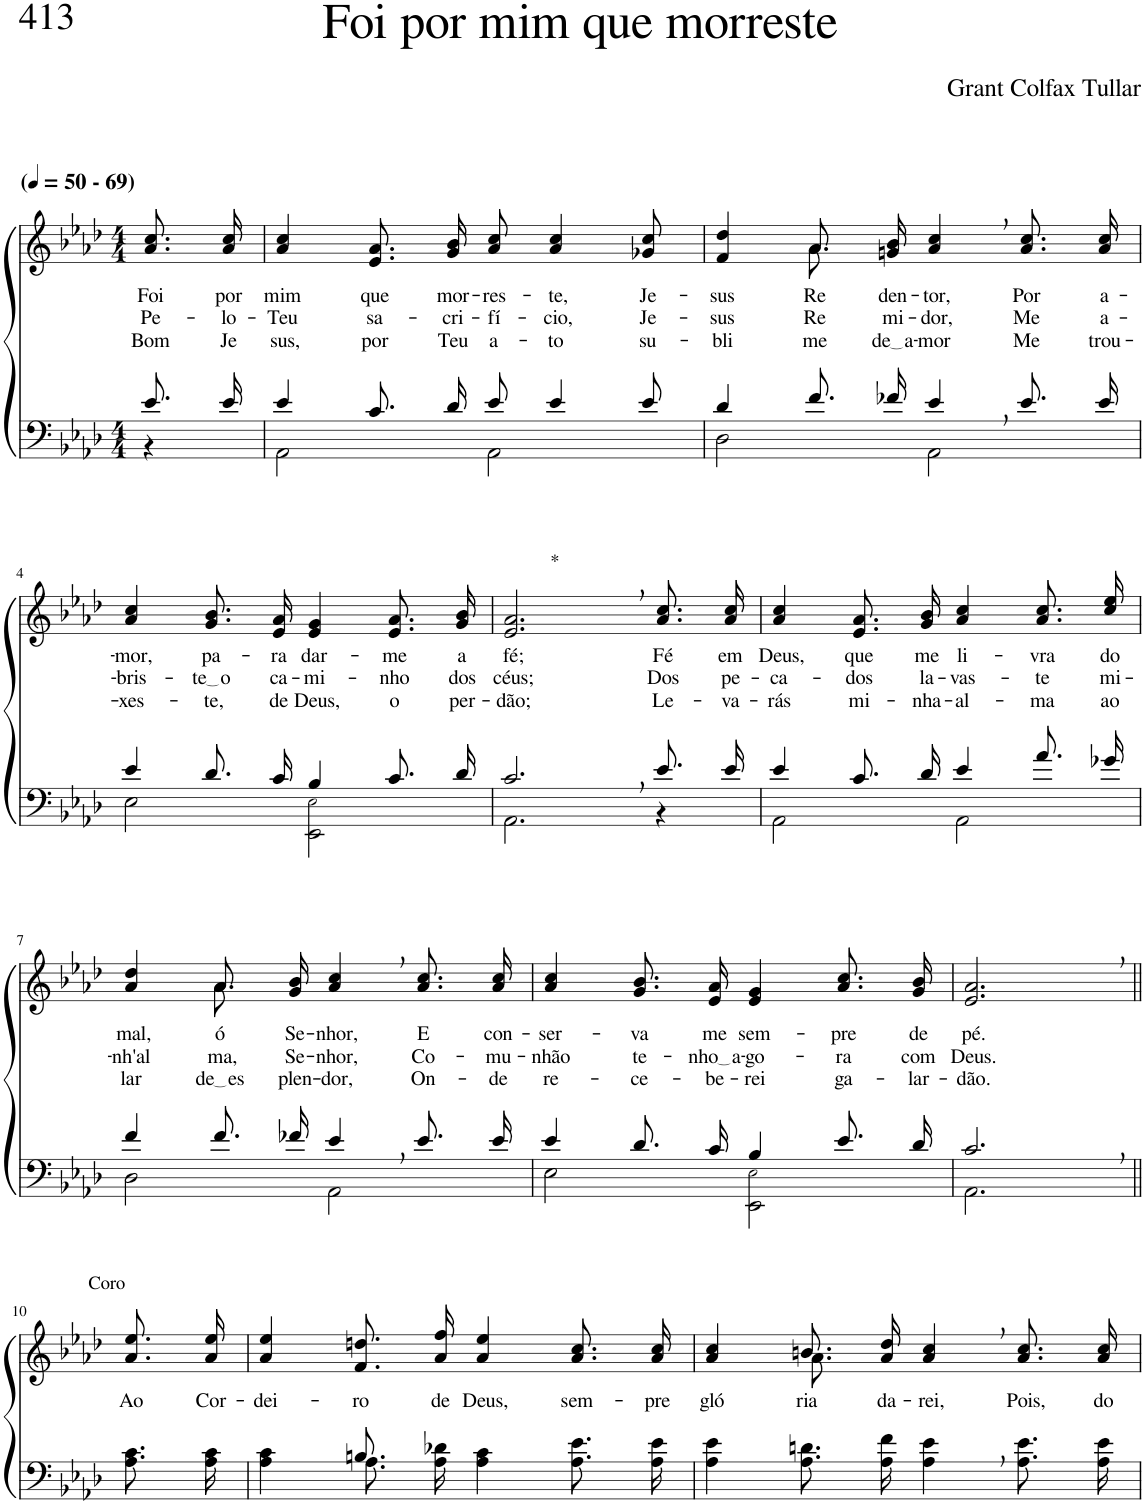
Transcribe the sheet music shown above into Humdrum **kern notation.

**kern	**kern	**text	**text	**text
*part2	*part1	*part1	*part1	*part1
*staff2	*staff1	*staff1	*staff1	*staff1
*I"Parte III e IV	*I"Parte I e II	*	*	*
*clefF4	*clefG2	*	*	*
*Trd2c3	*Trd2c3	*	*	*
*k[b-e-a-d-]	*k[b-e-a-d-]	*	*	*
*M4/4	*M4/4	*	*	*
*MM50	*MM50	*	*	*
=1	=1	=1	=1	=1
*^	*	*	*	*
!	!	!LO:TX:a:B:t=(	!	!	!
!	!	!LO:TX:a:B:t=- 69)	!	!	!
!	!	!	!LO:LY:b	!LO:LY:b	!LO:LY:b
8.e-/L	4r	8.a-\ 8.cc\L	Foi	Pe-	Bom
!	!	!	!LO:LY:b	!LO:LY:b	!LO:LY:b
16e-/Jk	.	16a-\ 16cc\Jk	por	-lo-	Je
=2	=2	=2	=2	=2	=2
!	!	!	!LO:LY:b	!LO:LY:b	!LO:LY:b
4e-/	2AA-\	4a-/ 4cc/	mim	-Teu	sus,
!	!	!	!LO:LY:b	!LO:LY:b	!LO:LY:b
8.c/L	.	8.e-/ 8.a-/L	que	sa-	por
!	!	!	!LO:LY:b	!LO:LY:b	!LO:LY:b
16d-/Jk	.	16g/ 16b-/Jk	mor-	-cri-	Teu
!	!	!	!LO:LY:b	!LO:LY:b	!LO:LY:b
8e-/	2AA-\	8a-/ 8cc/	-res-	-fí-	a-
!	!	!	!LO:LY:b	!LO:LY:b	!LO:LY:b
4e-/	.	4a-/ 4cc/	-te,	-cio,	-to
!	!	!	!LO:LY:b	!LO:LY:b	!LO:LY:b
8e-/	.	8g-X/ 8cc/	Je-	Je-	su-
=3	=3	=3	=3	=3	=3
!	!	!	!LO:LY:b	!LO:LY:b	!LO:LY:b
*	*	*^	*	*	*
4d-/	2D-\	4f/ 4dd-/	4ryy	-sus	-sus	-bli-
!	!	!	!	!LO:LY:b	!LO:LY:b	!LO:LY:b
8.f/L	.	8.a-/L	8.a-\	Re-	Re-	-me
!	!	!	!	!LO:LY:b	!LO:LY:b	!LO:LY:b
16f-X/Jk	.	16gn/ 16b-/Jk	2ryy	-den-	-mi-	de a
!	!	!	!	!LO:LY:b	!LO:LY:b	!LO:LY:b
4e-,/	2AA-\	4a-/, 4cc/,	.	-tor,	-dor,	-mor
!	!	!	!	!LO:LY:b	!LO:LY:b	!LO:LY:b
8.e-/L	.	8.a-\ 8.cc\L	.	Por	Me	Me
!	!	!	!	!LO:LY:b	!LO:LY:b	!LO:LY:b
16e-/Jk	.	16a-\ 16cc\Jk	16ryy	a-	a-	trou-
!!LO:LB:g=z
=4	=4	=4	=4	=4	=4	=4
!	!	!	!	!LO:LY:b	!LO:LY:b	!LO:LY:b
*	*	*v	*v	*	*	*
4e-/	2E-\	4a-/ 4cc/	-mor,	-bris-	-xes-
!	!	!	!LO:LY:b	!LO:LY:b	!LO:LY:b
8.d-/L	.	8.g/ 8.b-/L	pa-	te o	-te,
!	!	!	!LO:LY:b	!LO:LY:b	!LO:LY:b
16c/Jk	.	16e-/ 16a-/Jk	-ra	ca-	de
!	!	!	!LO:LY:b	!LO:LY:b	!LO:LY:b
4B-/	2EE-\ 2E-!\	4e-/ 4g/	dar-	-mi-	Deus,
!	!	!	!LO:LY:b	!LO:LY:b	!LO:LY:b
8.c/L	.	8.e-/ 8.a-/L	-me	-nho	o
!	!	!	!LO:LY:b	!LO:LY:b	!LO:LY:b
16d-/Jk	.	16g/ 16b-/Jk	a	dos	per-
=5	=5	=5	=5	=5	=5
!	!	!LO:TX:a:t=*	!	!	!
!	!	!	!LO:LY:b	!LO:LY:b	!LO:LY:b
2.c,/	2.AA-\	2.e-/, 2.a-/,	fé;	céus;	-dão;
!	!	!	!LO:LY:b	!LO:LY:b	!LO:LY:b
8.e-/L	4r	8.a-\ 8.cc\L	Fé	Dos	Le-
!	!	!	!LO:LY:b	!LO:LY:b	!LO:LY:b
16e-/Jk	.	16a-\ 16cc\Jk	em	pe-	-va-
=6	=6	=6	=6	=6	=6
!	!	!	!LO:LY:b	!LO:LY:b	!LO:LY:b
4e-/	2AA-\	4a-/ 4cc/	Deus,	-ca-	-rás
!	!	!	!LO:LY:b	!LO:LY:b	!LO:LY:b
8.c/L	.	8.e-/ 8.a-/L	que	-dos	mi-
!	!	!	!LO:LY:b	!LO:LY:b	!LO:LY:b
16d-/Jk	.	16g/ 16b-/Jk	me	la-	-nha-
!	!	!	!LO:LY:b	!LO:LY:b	!LO:LY:b
4e-/	2AA-\	4a-/ 4cc/	li-	-vas-	-al-
!	!	!	!LO:LY:b	!LO:LY:b	!LO:LY:b
8.a-/L	.	8.a-\ 8.cc\L	-vra	-te	-ma
!	!	!	!LO:LY:b	!LO:LY:b	!LO:LY:b
16g-X/Jk	.	16cc\ 16ee-\Jk	do	mi-	ao
!!LO:LB:g=z
=7	=7	=7	=7	=7	=7
!	!	!	!LO:LY:b	!LO:LY:b	!LO:LY:b
*	*	*^	*	*	*
4f/	2D-\	4a-/ 4dd-/	4ryy	mal,	-nh'al-	lar
!	!	!	!	!LO:LY:b	!LO:LY:b	!LO:LY:b
8.f/L	.	8.a-/L	8.a-\	ó	-ma,	de es
!	!	!	!	!LO:LY:b	!LO:LY:b	!LO:LY:b
16f-X/Jk	.	16g/ 16b-/Jk	2ryy	Se-	Se-	-plen-
!	!	!	!	!LO:LY:b	!LO:LY:b	!LO:LY:b
4e-,/	2AA-\	4a-/, 4cc/,	.	-nhor,	-nhor,	-dor,
!	!	!	!	!LO:LY:b	!LO:LY:b	!LO:LY:b
8.e-/L	.	8.a-\ 8.cc\L	.	E	Co-	On-
!	!	!	!	!LO:LY:b	!LO:LY:b	!LO:LY:b
16e-/Jk	.	16a-\ 16cc\Jk	16ryy	con-	-mu-	-de
=8	=8	=8	=8	=8	=8	=8
!	!	!	!	!LO:LY:b	!LO:LY:b	!LO:LY:b
*	*	*v	*v	*	*	*
4e-/	2E-\	4a-/ 4cc/	-ser-	-nhão	re-
!	!	!	!LO:LY:b	!LO:LY:b	!LO:LY:b
8.d-/L	.	8.g/ 8.b-/L	-va	te-	-ce-
!	!	!	!LO:LY:b	!LO:LY:b	!LO:LY:b
16c/Jk	.	16e-/ 16a-/Jk	me	nho a	-be-
!	!	!	!LO:LY:b	!LO:LY:b	!LO:LY:b
4B-/	2EE-\ 2E-!\	4e-/ 4g/	sem-	-go-	-rei
!	!	!	!LO:LY:b	!LO:LY:b	!LO:LY:b
8.e-/L	.	8.a-/ 8.cc/L	-pre	-ra	ga-
!	!	!	!LO:LY:b	!LO:LY:b	!LO:LY:b
16d-/Jk	.	16g/ 16b-/Jk	de	com	-lar-
=9	=9	=9	=9	=9	=9
!	!	!	!LO:LY:b	!LO:LY:b	!LO:LY:b
2.c,/	2.AA-\	2.e-/, 2.a-/,	pé.	Deus.	-dão.
!!LO:LB:g=z
=10||	=10||	=10||	=10||	=10||	=10||
!	!	!LO:TX:a:t=Coro	!	!	!
!	!	!	!LO:LY:b	!	!
*v	*v	*	*	*	*
8.A-\ 8.c\L	8.a-\ 8.ee-\L	Ao	.	.
!	!	!LO:LY:b	!	!
16A-\ 16c\Jk	16a-\ 16ee-\Jk	Cor-	.	.
=11	=11	=11	=11	=11
*^	*	*	*	*
!	!	!	!LO:LY:b	!	!
4A-\ 4c\	4ryy	4a-/ 4ee-/	-dei-	.	.
!	!	!	!LO:LY:b	!	!
8.A-\L	8.Bn/	8.f\ 8.ddn\L	-ro	.	.
!	!	!	!LO:LY:b	!	!
16A-\ 16d-X\Jk	2ryy	16a-\ 16ff\Jk	de	.	.
!	!	!	!LO:LY:b	!	!
4A-\ 4c\	.	4a-/ 4ee-/	Deus,	.	.
!	!	!	!LO:LY:b	!	!
8.A-\ 8.e-\L	.	8.a-\ 8.cc\L	sem-	.	.
!	!	!	!LO:LY:b	!	!
16A-\ 16e-\Jk	16ryy	16a-\ 16cc\Jk	-pre	.	.
=12	=12	=12	=12	=12	=12
!	!	!	!LO:LY:b	!	!
*v	*v	*^	*	*	*
4A-\ 4e-\	4a-/ 4cc/	4ryy	gló-	.	.
!	!	!	!LO:LY:b	!	!
8.A-\ 8.dn\L	8.bn\L	8.a-\	ria	.	.
!	!	!	!LO:LY:b	!	!
16A-\ 16f\Jk	16a-\ 16dd-\Jk	2ryy	da-	.	.
!	!	!	!LO:LY:b	!	!
4A-\, 4e-\,	4a-/, 4cc/,	.	-rei,	.	.
!	!	!	!LO:LY:b	!	!
8.A-\ 8.e-\L	8.a-\ 8.cc\L	.	Pois,	.	.
!	!	!	!LO:LY:b	!	!
16A-\ 16e-\Jk	16a-\ 16cc\Jk	16ryy	do	.	.
*	*v	*v	*	*	*
=	=	=	=	=
*-	*-	*-	*-	*-
